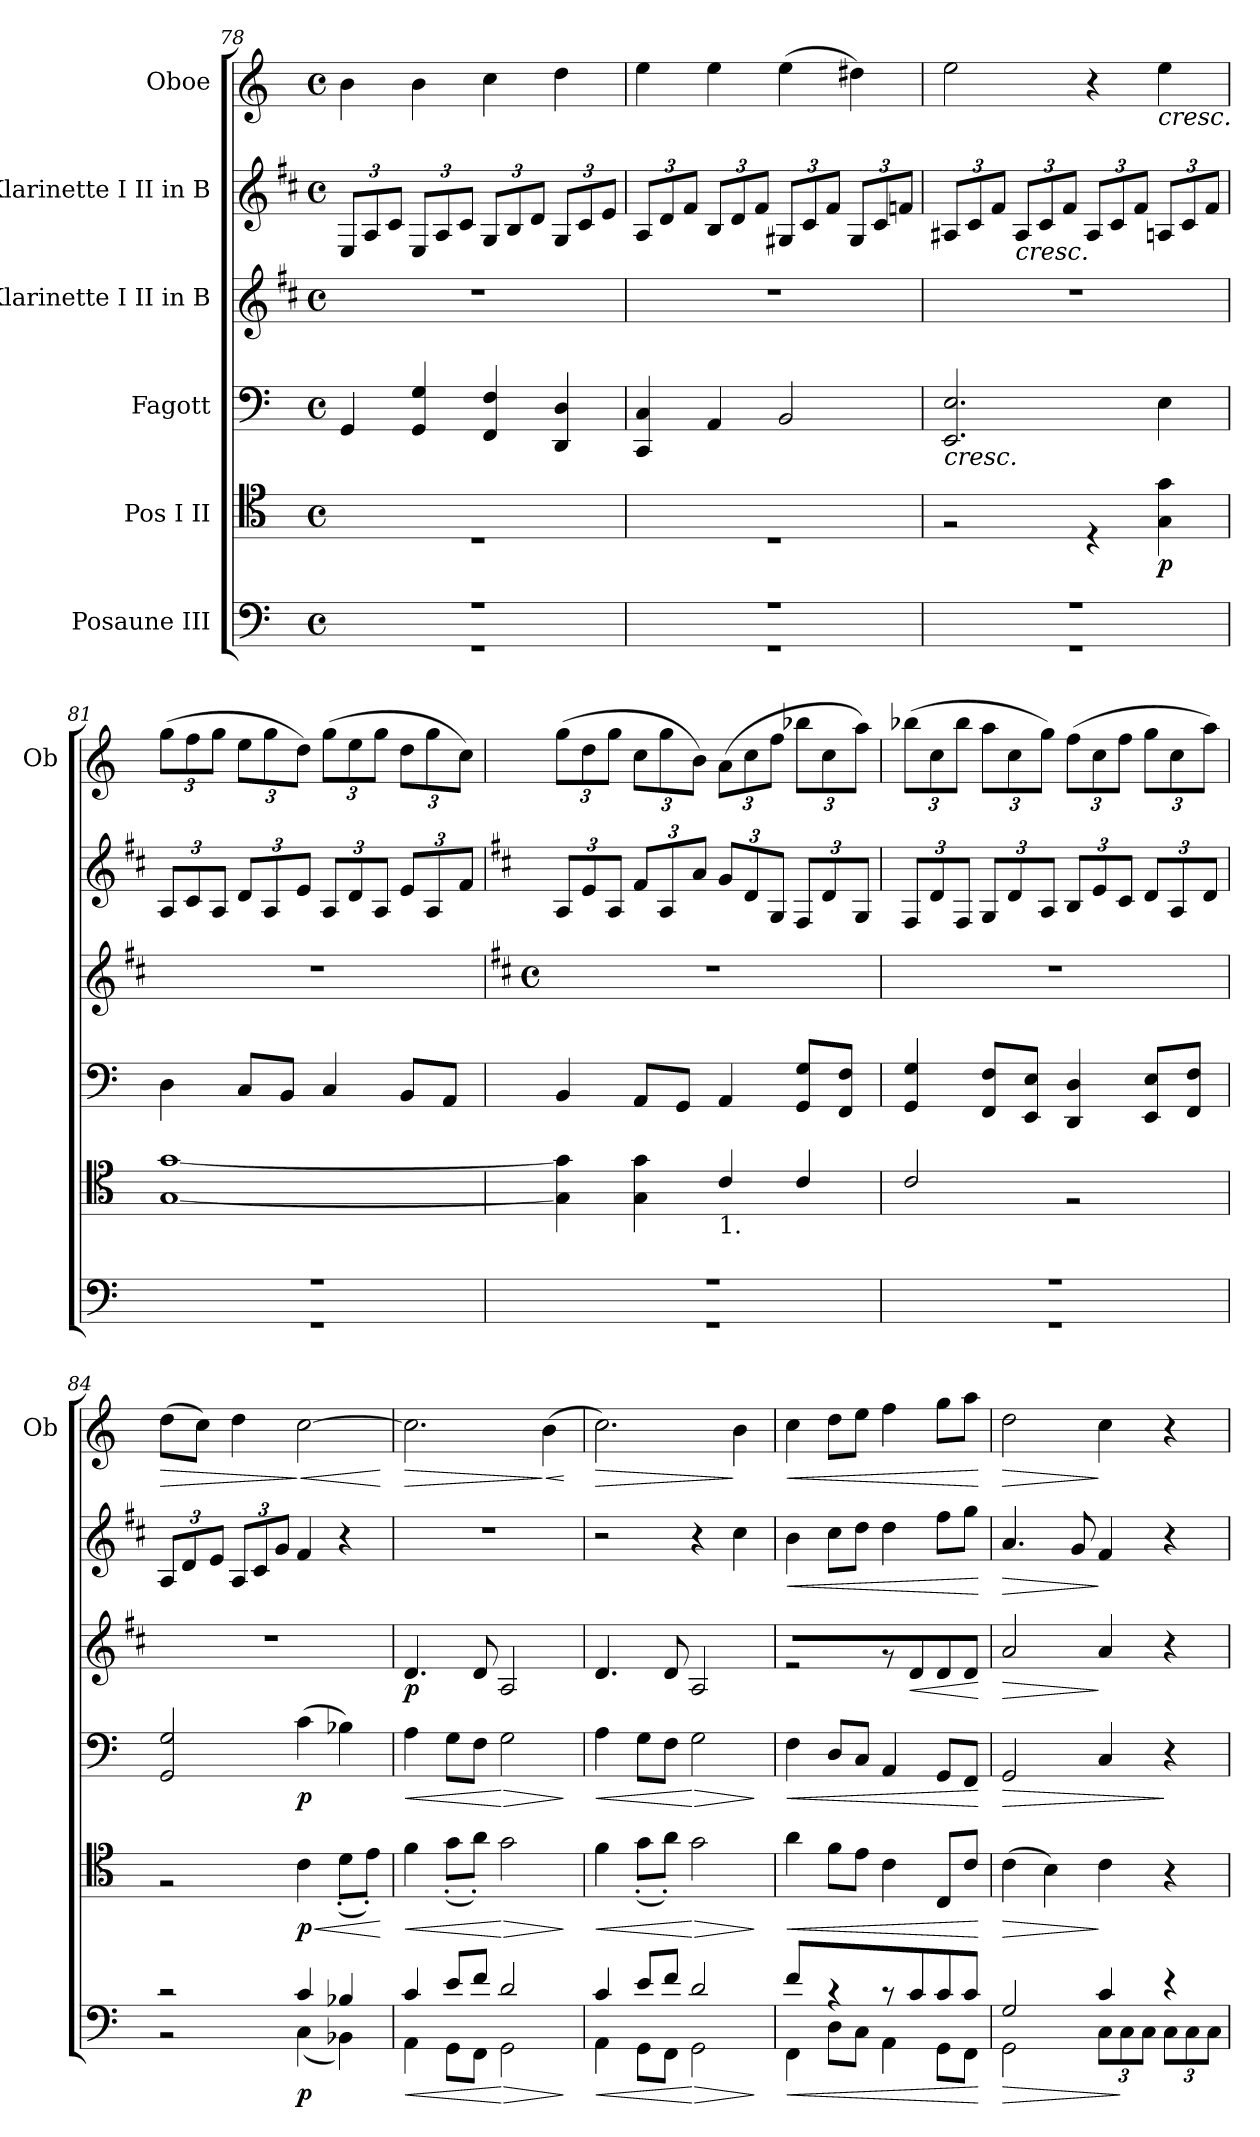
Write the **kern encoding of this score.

**kern	**dynam	**kern	**dynam	**kern	**dynam	**kern	**dynam	**kern	**dynam	**kern	**dynam
*part6	*part6	*part5	*part5	*part4	*part4	*part3	*part3	*part2	*part2	*part1	*part1
*staff6	*staff6	*staff5	*staff5	*staff4	*staff4	*staff3	*staff3	*staff2	*staff2	*staff1	*staff1
*I"Posaune III	*	*I"Pos I II	*	*I"Fagott	*	*I"Klarinette I II in B	*	*I"Klarinette I II in B	*	*I"Oboe	*
*	*	*	*	*	*	*	*	*	*	*I'Ob	*
!!LO:LB:g=z
*clefF4	*	*clefC4	*	*clefF4	*	*clefG2	*	*clefG2	*	*clefG2	*
*	*	*	*	*	*	*ITrd1c2	*	*ITrd1c2	*	*	*
*k[]	*	*k[]	*	*k[]	*	*k[]	*	*k[]	*	*k[]	*
*C:	*	*C:	*	*C:	*	*C:	*	*C:	*	*C:	*
*M4/4	*	*M4/4	*	*M4/4	*	*M4/4	*	*M4/4	*	*M4/4	*
*met(c)	*	*met(c)	*	*met(c)	*	*met(c)	*	*met(c)	*	*met(c)	*
=78	=78	=78	=78	=78	=78	=78	=78	=78	=78	=78	=78
*^	*	*^	*	*	*	*	*	*	*	*	*
1r	1r	.	1ryy	1r	.	4GG	.	1r	.	12DL	.	4b	.
.	.	.	.	.	.	.	.	.	.	12G	.	.	.
.	.	.	.	.	.	.	.	.	.	12BJ	.	.	.
.	.	.	.	.	.	4GG 4G	.	.	.	12DL	.	4b	.
.	.	.	.	.	.	.	.	.	.	12G	.	.	.
.	.	.	.	.	.	.	.	.	.	12BJ	.	.	.
.	.	.	.	.	.	4FF 4F	.	.	.	12FL	.	4cc	.
.	.	.	.	.	.	.	.	.	.	12A	.	.	.
.	.	.	.	.	.	.	.	.	.	12cJ	.	.	.
.	.	.	.	.	.	4DD 4D	.	.	.	12FL	.	4dd	.
.	.	.	.	.	.	.	.	.	.	12B	.	.	.
.	.	.	.	.	.	.	.	.	.	12dJ	.	.	.
=79	=79	=79	=79	=79	=79	=79	=79	=79	=79	=79	=79	=79	=79
1r	1r	.	1ryy	1r	.	4CC 4C	.	1r	.	12GL	.	4ee	.
.	.	.	.	.	.	.	.	.	.	12c	.	.	.
.	.	.	.	.	.	.	.	.	.	12eJ	.	.	.
.	.	.	.	.	.	4AA	.	.	.	12AL	.	4ee	.
.	.	.	.	.	.	.	.	.	.	12c	.	.	.
.	.	.	.	.	.	.	.	.	.	12eJ	.	.	.
.	.	.	.	.	.	2BB	.	.	.	12F#XL	.	(>4ee	.
.	.	.	.	.	.	.	.	.	.	12B	.	.	.
.	.	.	.	.	.	.	.	.	.	12eJ	.	.	.
.	.	.	.	.	.	.	.	.	.	12F#L	.	4dd#X)	.
.	.	.	.	.	.	.	.	.	.	12B	.	.	.
.	.	.	.	.	.	.	.	.	.	12e-XJ	.	.	.
=80	=80	=80	=80	=80	=80	=80	=80	=80	=80	=80	=80	=80	=80
!	!	!	!	!	!	!LO:TX:b:i:t=cresc.	!	!	!	!	!	!	!
1r	1r	.	1ryy	2r	.	2.EE 2.E	.	1r	.	12G#XL	.	2ee	.
.	.	.	.	.	.	.	.	.	.	12B	.	.	.
.	.	.	.	.	.	.	.	.	.	12eJ	.	.	.
!	!	!	!	!	!	!	!	!	!	!LO:TX:b:i:t=cresc.	!	!	!
.	.	.	.	.	.	.	.	.	.	12G#L	.	.	.
.	.	.	.	.	.	.	.	.	.	12B	.	.	.
.	.	.	.	.	.	.	.	.	.	12eJ	.	.	.
.	.	.	.	4r	.	.	.	.	.	12G#L	.	4r	.
.	.	.	.	.	.	.	.	.	.	12B	.	.	.
.	.	.	.	.	.	.	.	.	.	12eJ	.	.	.
!	!	!	!	!	!	!	!	!	!	!	!	!LO:TX:b:i:t=cresc.	!
!	!	!	!	!	!LO:DY:b	!	!	!	!	!	!	!	!
.	.	.	.	4G\ 4g\	p	4E	.	.	.	12GnL	.	4ee	.
.	.	.	.	.	.	.	.	.	.	12B	.	.	.
.	.	.	.	.	.	.	.	.	.	12eJ	.	.	.
=81	=81	=81	=81	=81	=81	=81	=81	=81	=81	=81	=81	=81	=81
1r	1r	.	1ryy	[1G\ [1g\	.	4D	.	1r	.	12GL	.	(>12ggL	.
.	.	.	.	.	.	.	.	.	.	12B	.	12ff	.
.	.	.	.	.	.	.	.	.	.	12GJ	.	12ggJ	.
.	.	.	.	.	.	8CL	.	.	.	12cL	.	12eeL	.
.	.	.	.	.	.	.	.	.	.	12G	.	12gg	.
.	.	.	.	.	.	8BBJ	.	.	.	.	.	.	.
.	.	.	.	.	.	.	.	.	.	12dJ	.	12ddJ)	.
.	.	.	.	.	.	4C	.	.	.	12GL	.	(>12ggL	.
.	.	.	.	.	.	.	.	.	.	12c	.	12ee	.
.	.	.	.	.	.	.	.	.	.	12GJ	.	12ggJ	.
.	.	.	.	.	.	8BBL	.	.	.	12dL	.	12ddL	.
.	.	.	.	.	.	.	.	.	.	12G	.	12gg	.
.	.	.	.	.	.	8AAJ	.	.	.	.	.	.	.
.	.	.	.	.	.	.	.	.	.	12eJ	.	12ccJ)	.
!!LO:LB:g=z
=82	=82	=82	=82	=82	=82	=82	=82	=82	=82	=82	=82	=82	=82
*	*	*	*	*	*	*	*	*k[]	*	*	*	*	*
*	*	*	*	*	*	*	*	*C:	*	*	*	*	*
*	*	*	*	*	*	*	*	*M4/4	*	*	*	*	*
*	*	*	*	*	*	*	*	*met(c)	*	*	*	*	*
1r	1r	.	1ryy	4G\] 4g\]	.	4BB	.	1r	.	12GL	.	(>12ggL	.
.	.	.	.	.	.	.	.	.	.	12d	.	12dd	.
.	.	.	.	.	.	.	.	.	.	12GJ	.	12ggJ	.
.	.	.	.	4G\ 4g\	.	8AAL	.	.	.	12eL	.	12ccL	.
.	.	.	.	.	.	.	.	.	.	12G	.	12gg	.
.	.	.	.	.	.	8GGJ	.	.	.	.	.	.	.
.	.	.	.	.	.	.	.	.	.	12gJ	.	12bJ)	.
!	!	!	!	!LO:TX:b:t=1.	!	!	!	!	!	!	!	!	!
.	.	.	.	4c/	.	4AA	.	.	.	12fL	.	(>12aL	.
.	.	.	.	.	.	.	.	.	.	12c	.	12cc	.
.	.	.	.	.	.	.	.	.	.	12FJ	.	12ffJ	.
.	.	.	.	4c/	.	8GG 8GL	.	.	.	12EL	.	12bb-XL	.
.	.	.	.	.	.	.	.	.	.	12c	.	12cc	.
.	.	.	.	.	.	8FF 8FJ	.	.	.	.	.	.	.
.	.	.	.	.	.	.	.	.	.	12FJ	.	12aaJ)	.
=83	=83	=83	=83	=83	=83	=83	=83	=83	=83	=83	=83	=83	=83
1r	1r	.	1ryy	2c/	.	4GG 4G	.	1r	.	12EL	.	(>12bb-XL	.
.	.	.	.	.	.	.	.	.	.	12c	.	12cc	.
.	.	.	.	.	.	.	.	.	.	12EJ	.	12bb-J	.
.	.	.	.	.	.	8FF 8FL	.	.	.	12FL	.	12aaL	.
.	.	.	.	.	.	.	.	.	.	12c	.	12cc	.
.	.	.	.	.	.	8EE 8EJ	.	.	.	.	.	.	.
.	.	.	.	.	.	.	.	.	.	12GJ	.	12ggJ)	.
.	.	.	.	2r	.	4DD 4D	.	.	.	12AL	.	(>12ffL	.
.	.	.	.	.	.	.	.	.	.	12d	.	12cc	.
.	.	.	.	.	.	.	.	.	.	12BJ	.	12ffJ	.
.	.	.	.	.	.	8EE 8EL	.	.	.	12cL	.	12ggL	.
.	.	.	.	.	.	.	.	.	.	12G	.	12cc	.
.	.	.	.	.	.	8FF 8FJ	.	.	.	.	.	.	.
.	.	.	.	.	.	.	.	.	.	12cJ	.	12aaJ)	.
=84	=84	=84	=84	=84	=84	=84	=84	=84	=84	=84	=84	=84	=84
!	!	!	!	!	!	!	!	!	!	!	!	!	!LO:HP:b
2r	2r	.	1ryy	2r	.	2GG 2G	.	1r	.	12GL	.	(>8ddL	>
.	.	.	.	.	.	.	.	.	.	12c	.	.	.
.	.	.	.	.	.	.	.	.	.	.	.	8ccJ)	.
.	.	.	.	.	.	.	.	.	.	12dJ	.	.	.
.	.	.	.	.	.	.	.	.	.	12GL	.	4dd	.
.	.	.	.	.	.	.	.	.	.	12B	.	.	.
.	.	.	.	.	.	.	.	.	.	12fJ	.	.	.
!	!	!LO:DY:b	!	!	!LO:HP:b	!	!	!	!	!	!	!	!LO:HP:n=1:b
!	!	!	!	!	!LO:DY:n=1:b	!	!LO:DY:b	!	!	!	!	!	!
4c/	(<4C\	p	.	4c\	< p	(>4c	p	.	.	4e	.	[2cc	] <
4B-X/	4BB-X\)	.	.	(<8d'\L	.	4B-X)	.	.	.	4r	.	.	.
.	.	.	.	8e'\J)	.	.	.	.	.	.	.	.	.
*v	*v	*	*	*	*	*	*	*	*	*	*	*	*
*	*	*v	*v	*	*	*	*	*	*	*	*	*
.	.	.	[	.	.	.	.	.	.	.	[
=85	=85	=85	=85	=85	=85	=85	=85	=85	=85	=85	=85
*^	*	*	*	*	*	*	*	*	*	*	*
!	!	!LO:HP:b	!	!LO:HP:b	!	!LO:HP:b	!	!LO:DY:b	!	!	!	!LO:HP:b
*	*	*	*^	*	*	*	*	*	*	*	*	*
4c/	4AA\	<	1ryy	4f\	<	4A	<	4.c	p	1r	.	2.cc]	>
8e/L	8GG\L	.	.	(<8g'\L	.	8GL	.	.	.	.	.	.	.
8f/J	8FF\J	.	.	8a'\J)	.	8FJ	.	8c	.	.	.	.	.
!	!	!LO:HP:n=1:b	!	!	!LO:HP:n=1:b	!	!LO:HP:n=1:b	!	!	!	!	!	!
2d/	2GG\	[ >	.	2g\	[ >	2G	[ >	2G	.	.	.	.	.
!	!	!	!	!	!	!	!	!	!	!	!	!	!LO:HP:n=1:b
.	.	.	.	.	.	.	.	.	.	.	.	(>4b	] <
*v	*v	*	*	*	*	*	*	*	*	*	*	*	*
*	*	*v	*v	*	*	*	*	*	*	*	*	*
.	]	.	]	.	]	.	.	.	.	.	[
=86	=86	=86	=86	=86	=86	=86	=86	=86	=86	=86	=86
*^	*	*	*	*	*	*	*	*	*	*	*
!	!	!LO:HP:b	!	!LO:HP:b	!	!LO:HP:b	!	!	!	!	!	!LO:HP:b
*	*	*	*^	*	*	*	*	*	*	*	*	*
4c/	4AA\	<	1ryy	4f\	<	4A	<	4.c	.	2r	.	2.cc)	>
8e/L	8GG\L	.	.	(<8g'\L	.	8GL	.	.	.	.	.	.	.
8f/J	8FF\J	.	.	8a'\J)	.	8FJ	.	8c	.	.	.	.	.
!	!	!LO:HP:n=1:b	!	!	!LO:HP:n=1:b	!	!LO:HP:n=1:b	!	!	!	!	!	!
2d/	2GG\	[ >	.	2g\	[ >	2G	[ >	2G	.	4r	.	.	.
.	.	.	.	.	.	.	.	.	.	4b	.	4b	]
*v	*v	*	*	*	*	*	*	*	*	*	*	*	*
*	*	*v	*v	*	*	*	*	*	*	*	*	*
.	]	.	]	.	]	.	.	.	.	.	.
!!LO:LB:g=z
=87	=87	=87	=87	=87	=87	=87	=87	=87	=87	=87	=87
*^	*	*	*	*	*	*	*	*	*	*	*
!	!	!LO:HP:b	!	!LO:HP:b	!	!LO:HP:b	!	!	!	!LO:HP:b	!	!LO:HP:b
4f/	4FF\	<	4a	<	4F	<	2r	.	4a	<	4cc	<
4r	8D\L	.	8fL	.	8DL	.	.	.	8bL	.	8ddL	.
.	8C\J	.	8eJ	.	8CJ	.	.	.	8ccJ	.	8eeJ	.
8r	4AA\	.	4c	.	4AA	.	8r	.	4cc	.	4ff	.
!	!	!	!	!	!	!	!	!LO:HP:b	!	!	!	!
8c/	.	.	.	.	.	.	8c	<	.	.	.	.
8c/	8GG\L	.	8CL	.	8GGL	.	8c	.	8eeL	.	8ggL	.
8c/J	8FF\J	.	8cJ	.	8FFJ	.	8cJ	.	8ffJ	.	8aaJ	.
*v	*v	*	*	*	*	*	*	*	*	*	*	*
.	[	.	[	.	[	.	[	.	[	.	[
=88	=88	=88	=88	=88	=88	=88	=88	=88	=88	=88	=88
*^	*	*	*	*	*	*	*	*	*	*	*
!	!	!LO:HP:b	!	!LO:HP:b	!	!LO:HP:b	!	!LO:HP:b	!	!LO:HP:b	!	!LO:HP:b
2G/	2GG\	>	(>4c	>	2GG	>	2g	>	4.g	>	2dd	>
.	.	.	4B)	.	.	.	.	.	.	.	.	.
.	.	.	.	.	.	.	.	.	8f	.	.	.
4c/	12C\L	.	4c	]	4C	.	4g	]	4e	]	4cc	]
.	12C\	]	.	.	.	.	.	.	.	.	.	.
.	12C\J	.	.	.	.	.	.	.	.	.	.	.
4r	12C\L	.	4r	.	4r	]	4r	.	4r	.	4r	.
.	12C\	.	.	.	.	.	.	.	.	.	.	.
.	12C\J	.	.	.	.	.	.	.	.	.	.	.
*v	*v	*	*	*	*	*	*	*	*	*	*	*
=	=	=	=	=	=	=	=	=	=	=	=
*-	*-	*-	*-	*-	*-	*-	*-	*-	*-	*-	*-
